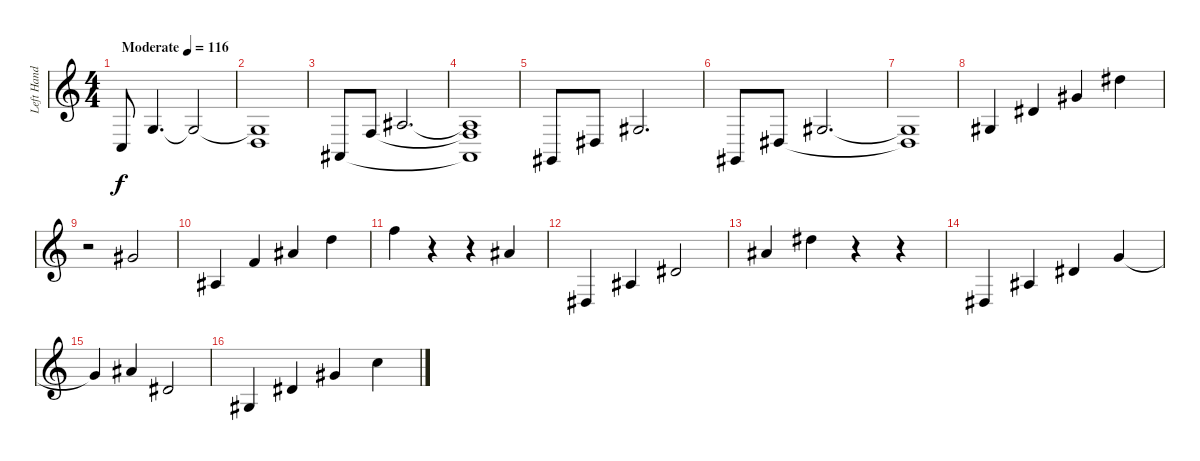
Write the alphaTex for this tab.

\track ("Left Hand" "Left Hand") {instrument acousticgrandpiano}
\staff {score}
\tuning (G3 D3 A2 E2 B1) {hide}
\ts (4 4)
\tempo (116 "Moderate")
\clef g2
\ks c
3.3.8{dy f instrument acousticgrandpiano} 0.1.4{d} 0.1{t}.2 |
(0.1{t} 0.2).1 |
1.3.8 3.2.8 3.1.2{d} |
(3.1{t} 3.2{t} 1.3{t}).1 |
4.4.8 6.3.8 1.1.2{d} |
4.4.8 1.2.8 1.1.2{d} |
(1.1{t} 1.2{t}).1 |
1.1.4 8.1.4 13.1.4 20.1.4 |
r.2 13.1.2 |
3.1.4 10.1.4 15.1.4 19.1.4 |
22.1.4 r.4 r.4 15.1.4 |
1.2.4 3.1.4 8.1.2 |
15.1.4 20.1.4 r.4 r.4 |
1.2.4 3.1.4 8.1.4 12.1.4 |
12.1{t}.4 15.1.4 8.1.2 |
1.1.4 8.1.4 13.1.4 17.1.4
